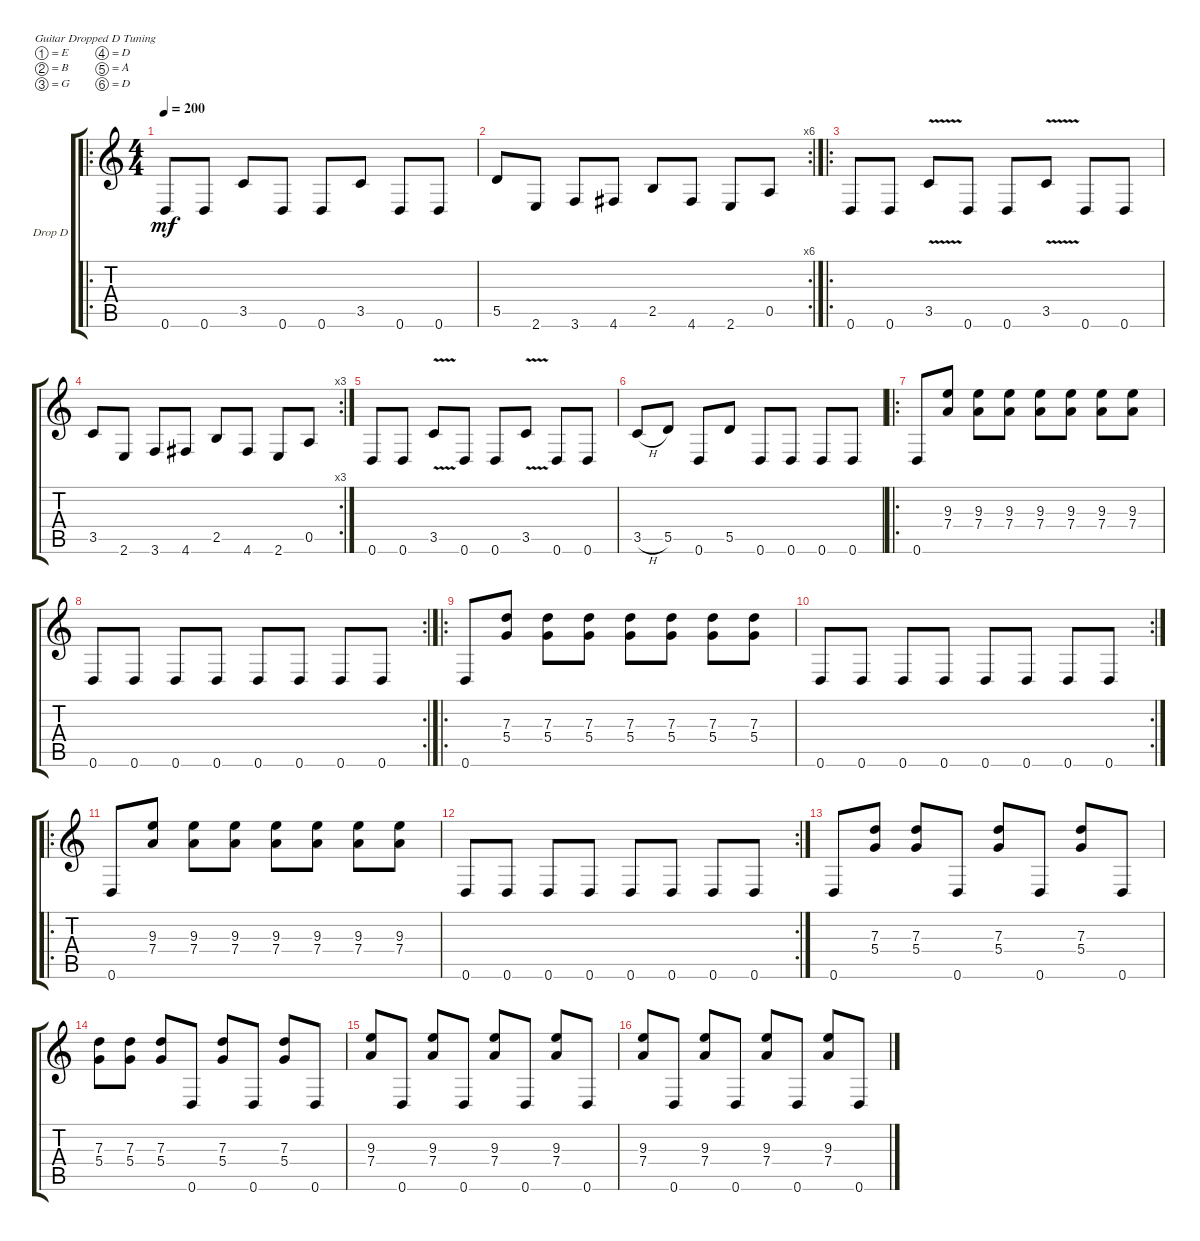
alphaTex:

\defaultSystemsLayout 4
\bracketExtendMode groupsimilarinstruments
\firstSystemTrackNameOrientation horizontal
\otherSystemsTrackNameOrientation horizontal
\track ("George Kooymans" "Drop D") {instrument distortionguitar}
\staff {score tabs}
\tuning (E4 B3 G3 D3 A2 D2)
\ro
\ts (4 4)
\tempo 200
\clef g2
\ks c
0.6.8{dy mf} 0.6.8 3.5.8 0.6.8 0.6.8 3.5.8 0.6.8 0.6.8 |
\rc 6
5.5.8 2.6.8 3.6.8 4.6.8 2.5.8 4.6.8 2.6.8 0.5.8 |
\ro
0.6.8 0.6.8 3.5{v}.8 0.6.8 0.6.8 3.5{v}.8 0.6.8 0.6.8 |
\rc 3
3.5.8 2.6.8 3.6.8 4.6.8 2.5.8 4.6.8 2.6.8 0.5.8 |
0.6.8 0.6.8 3.5{v}.8 0.6.8 0.6.8 3.5{v}.8 0.6.8 0.6.8 |
3.5{h}.8 5.5.8 0.6.8 5.5.8 0.6.8 0.6.8 0.6.8 0.6.8 |
\ro
0.6.8 (7.4 9.3).8 (7.4 9.3).8 (7.4 9.3).8 (7.4 9.3).8 (7.4 9.3).8 (7.4 9.3).8 (7.4 9.3).8 |
\rc 2
0.6.8 0.6.8 0.6.8 0.6.8 0.6.8 0.6.8 0.6.8 0.6.8 |
\ro
0.6.8 (5.4 7.3).8 (5.4 7.3).8 (5.4 7.3).8 (5.4 7.3).8 (5.4 7.3).8 (5.4 7.3).8 (5.4 7.3).8 |
\rc 2
0.6.8 0.6.8 0.6.8 0.6.8 0.6.8 0.6.8 0.6.8 0.6.8 |
\ro
0.6.8 (7.4 9.3).8 (7.4 9.3).8 (7.4 9.3).8 (7.4 9.3).8 (7.4 9.3).8 (7.4 9.3).8 (7.4 9.3).8 |
\rc 2
0.6.8 0.6.8 0.6.8 0.6.8 0.6.8 0.6.8 0.6.8 0.6.8 |
0.6.8 (5.4 7.3).8 (5.4 7.3).8 0.6.8 (5.4 7.3).8 0.6.8 (5.4 7.3).8 0.6.8 |
(5.4 7.3).8 (7.3 5.4).8 (7.3 5.4).8 0.6.8 (5.4 7.3).8 0.6.8 (5.4 7.3).8 0.6.8 |
(7.4 9.3).8 0.6.8 (7.4 9.3).8 0.6.8 (7.4 9.3).8 0.6.8 (7.4 9.3).8 0.6.8 |
(7.4 9.3).8 0.6.8 (7.4 9.3).8 0.6.8 (7.4 9.3).8 0.6.8 (7.4 9.3).8 0.6.8
